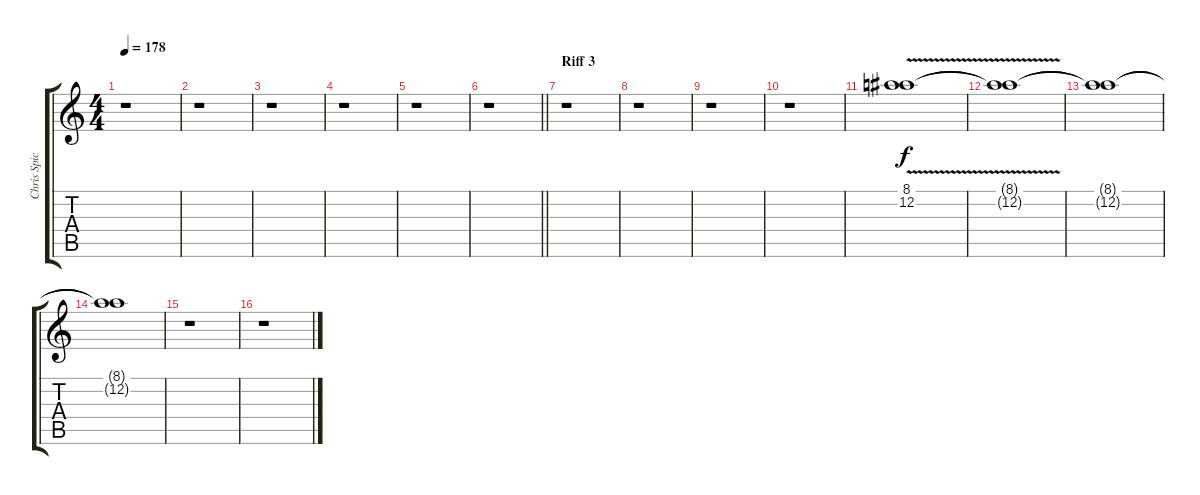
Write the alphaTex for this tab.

\track ("Chris Spicuzza" "Chris Spic") {instrument lead4chiff}
\staff {score tabs}
\tuning (D5 A4 F4 C4 G3 C3) {hide}
\ts (4 4)
\tempo 178
\clef g2
\ks c
r.1{dy f} |
r.1 |
r.1 |
r.1 |
r.1 |
\barLineRight lightlight
r.1 |
\section ("" "Riff 3")
r.1 |
r.1 |
r.1 |
r.1 |
(8.1{v} 12.2{v}).1{volume 10} |
(8.1{t} 12.2{t}).1 |
(8.1{t} 12.2{t}).1 |
(8.1{t} 12.2{t}).1 |
r.1 |
r.1
